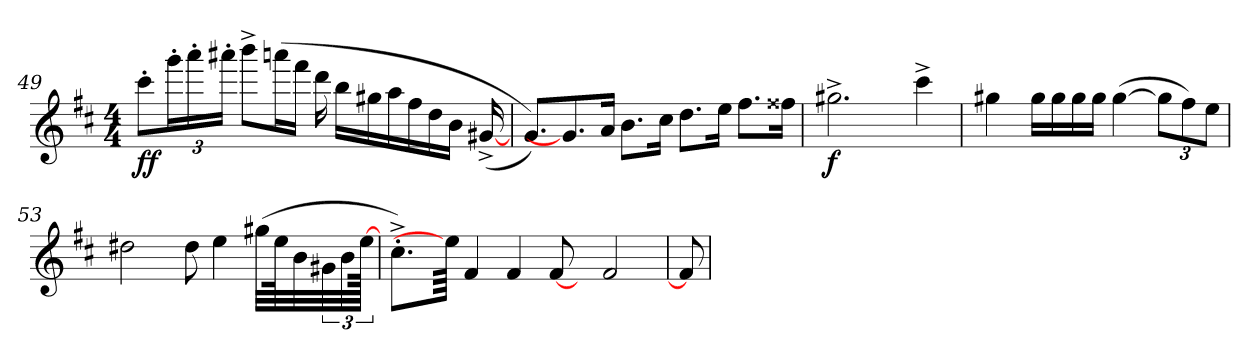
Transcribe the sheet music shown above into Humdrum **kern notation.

**kern	**dynam
*part1	*part1
*staff1	*staff1
*clefG2	*
*k[f#c#]	*
*M4/4	*
=49	=49
!	!LO:DY:b
8ccc#'\L	ff
*Xbrackettup	*
24ggg'\L	.
24aaa'\	.
24aaa#X'\JJ	.
8bbb^\L	.
(>16aaan\L	.
16fff#\JJ	.
16ddd\	.
16bb\LL	.
16gg#X\	.
16aa\	.
16ff#\	.
16dd\	.
16b\JJ	.
(<[16g#X^/	.
=50	=50
8.g/L))	.
8.g#/]	.
16a/Jk	.
8.b\L	.
16cc#\Jk	.
8.dd\L	.
16ee\Jk	.
8.ff#\L	.
16ff##X\Jk	.
=51	=51
!	!LO:DY:b
2.gg#X^\	f
4ccc#^\	.
=52	=52
4gg#X\	.
16gg#\LL	.
16gg#\	.
16gg#\	.
16gg#\JJ	.
(>[4gg#\	.
12gg#\L]	.
12ff#\)	.
12ee\J	.
=53	=53
2dd#X\	.
8dd#\	.
4ee\	.
(>32gg#X\LLL	.
64ee\K	.
32b\	.
*brackettup	*
48g#X\	.
48b\	.
[192ee\JJJ	.
=54	=54
4.cc#'^\)	.
64ee\JJJ]	.
4f#/	.
4f#/	.
[8f#/	.
16..ryy	.
2f#/	.
=55	=55
8f#/]	.
=	=
*-	*-
